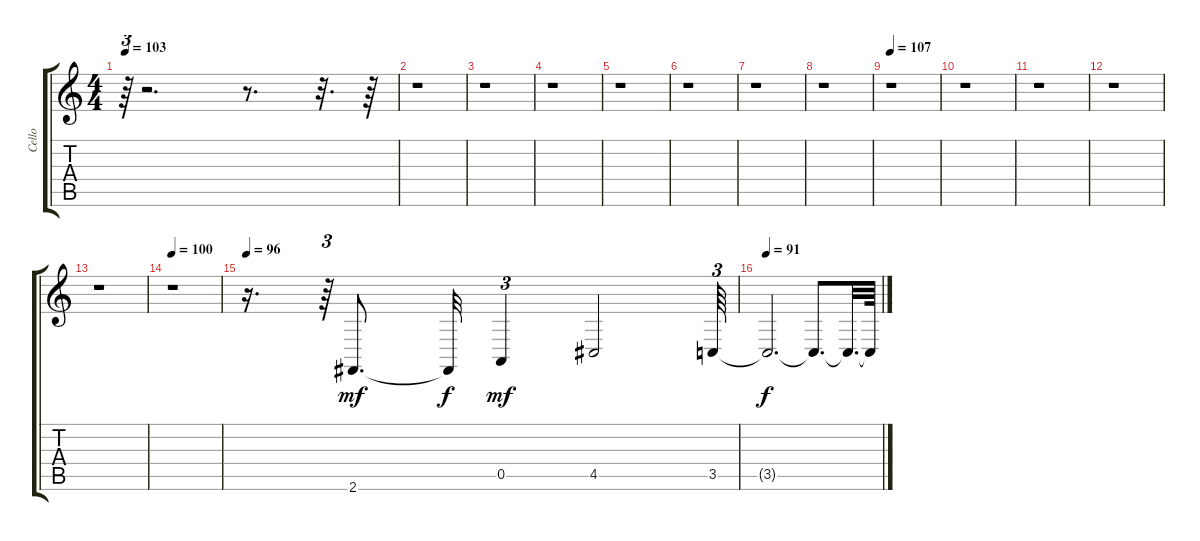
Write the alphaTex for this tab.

\track ("Cello" "Cello") {instrument cello}
\staff {score tabs}
\tuning (E4 B3 G3 D3 A2 E2) {hide}
\ts (4 4)
\tempo 103
\clef g2
\ks c
r.64{tu (3 2) dy f} r.2{d} r.8{d} r.32{d} r.64 |
r.1 |
r.1 |
r.1 |
r.1 |
r.1 |
r.1 |
r.1 |
\tempo 107
r.1 |
r.1 |
r.1 |
r.1 |
r.1 |
\tempo 100
r.1 |
\tempo 96
r.16{d} r.64{tu (3 2)} 2.6.8{d dy mf} 2.6{t}.32{dy f} 0.5.4{tu (3 2) dy mf} 4.5.2 3.5.64{tu (3 2)} |
\tempo 91
3.5{t}.2{d dy f} 3.5{t}.8{d} 3.5{t}.32{d} 3.5{t}.64
